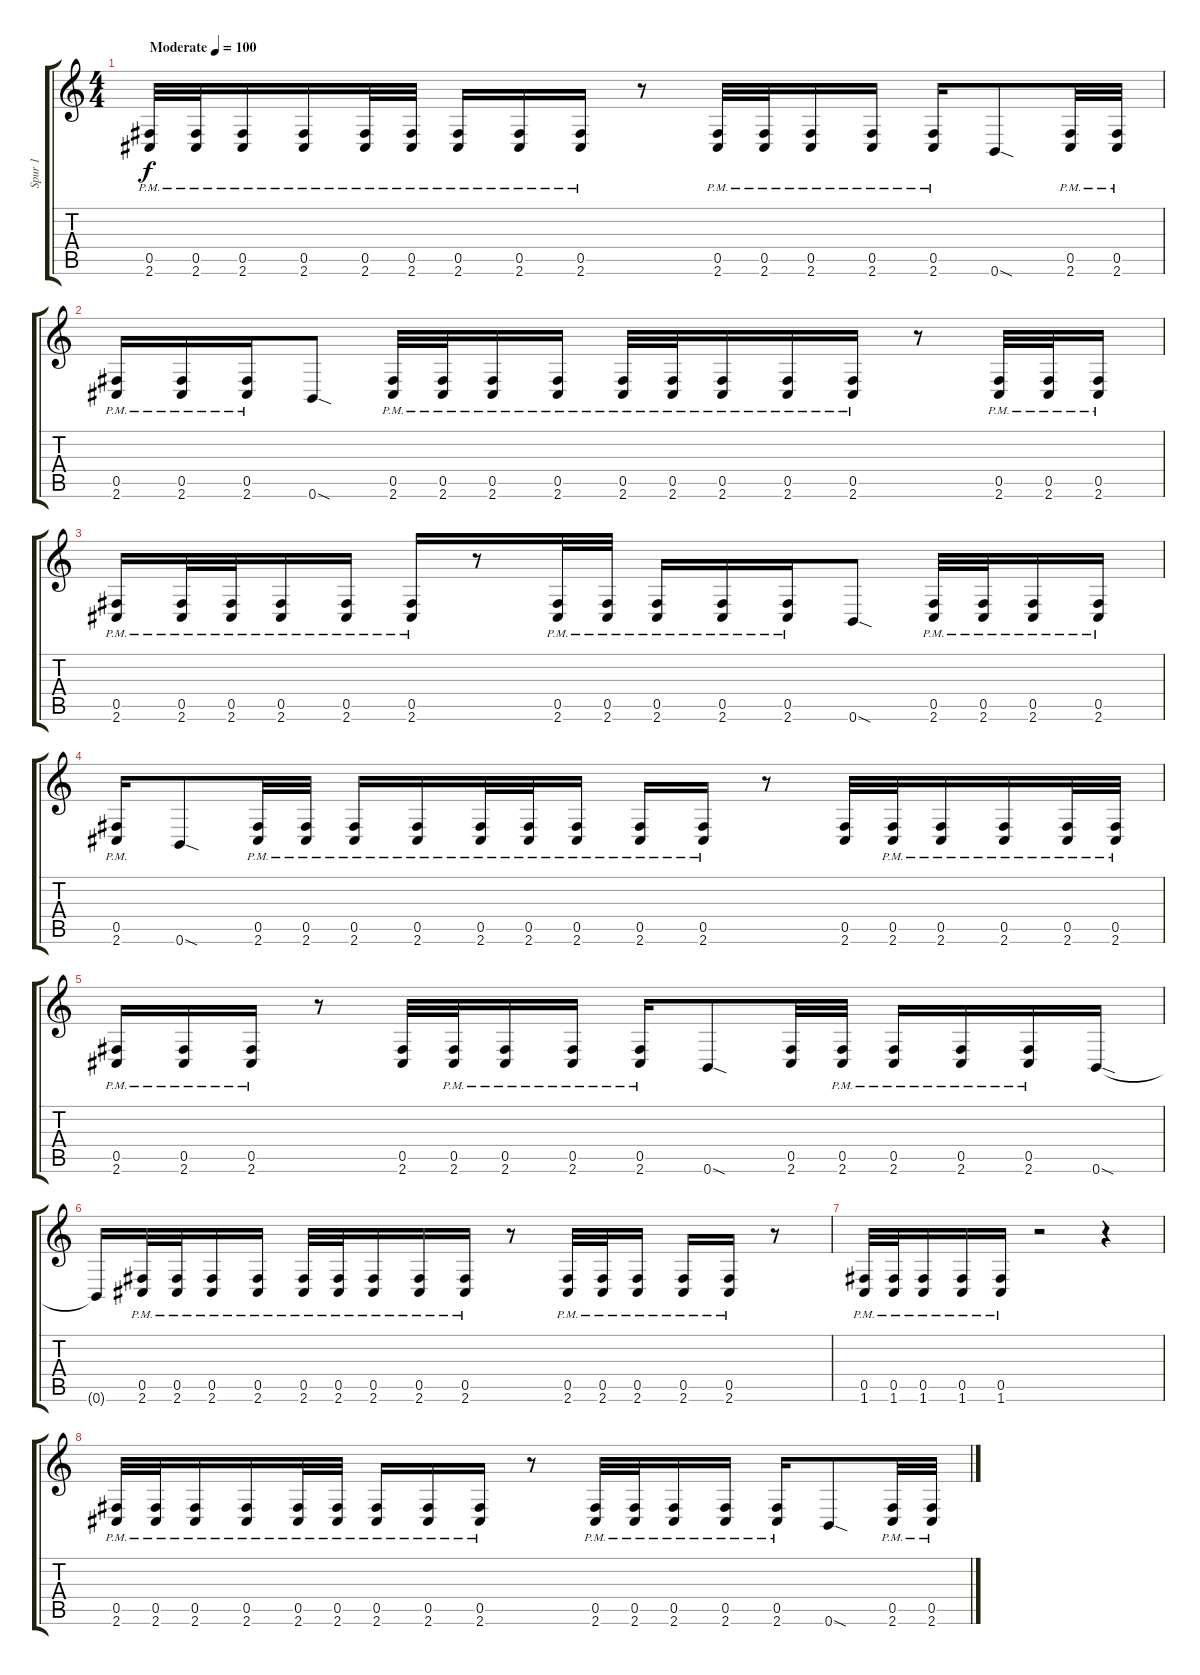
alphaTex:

\track ("Spur 1" "Spur 1") {instrument distortionguitar}
\staff {score tabs}
\tuning (Db4 Ab3 E3 B2 Gb2 B1) {hide}
\ts (4 4)
\tempo (100 "Moderate")
\clef g2
\ks c
(0.5{pm} 2.6{pm}).32{dy f instrument distortionguitar} (0.5{pm} 2.6{pm}).32 (0.5{pm} 2.6{pm}).16 (0.5{pm} 2.6{pm}).16 (0.5{pm} 2.6{pm}).32 (0.5{pm} 2.6{pm}).32 (0.5{pm} 2.6{pm}).16 (0.5{pm} 2.6{pm}).16 (0.5{pm} 2.6{pm}).16 r.8 (0.5{pm} 2.6{pm}).32 (0.5{pm} 2.6{pm}).32 (0.5{pm} 2.6{pm}).16 (0.5{pm} 2.6{pm}).16 (0.5{pm} 2.6{pm}).16 0.6{sod}.8 (0.5{pm} 2.6{pm}).32 (0.5{pm} 2.6{pm}).32 |
(0.5{pm} 2.6{pm}).16 (0.5{pm} 2.6{pm}).16 (0.5{pm} 2.6{pm}).16 0.6{sod}.8 (0.5{pm} 2.6{pm}).32 (0.5{pm} 2.6{pm}).32 (0.5{pm} 2.6{pm}).16 (0.5{pm} 2.6{pm}).16 (0.5{pm} 2.6{pm}).32 (0.5{pm} 2.6{pm}).32 (0.5{pm} 2.6{pm}).16 (0.5{pm} 2.6{pm}).16 (0.5{pm} 2.6{pm}).16 r.8 (0.5{pm} 2.6{pm}).32 (0.5{pm} 2.6{pm}).32 (0.5{pm} 2.6{pm}).16 |
(0.5{pm} 2.6{pm}).16 (0.5{pm} 2.6{pm}).32 (0.5{pm} 2.6{pm}).32 (0.5{pm} 2.6{pm}).16 (0.5{pm} 2.6{pm}).16 (0.5{pm} 2.6{pm}).16 r.8 (0.5{pm} 2.6{pm}).32 (0.5{pm} 2.6{pm}).32 (0.5{pm} 2.6{pm}).16 (0.5{pm} 2.6{pm}).16 (0.5{pm} 2.6{pm}).16 0.6{sod}.8 (0.5{pm} 2.6{pm}).32 (0.5{pm} 2.6{pm}).32 (0.5{pm} 2.6{pm}).16 (0.5{pm} 2.6{pm}).16 |
(0.5{pm} 2.6{pm}).16 0.6{sod}.8 (0.5{pm} 2.6{pm}).32 (0.5{pm} 2.6{pm}).32 (0.5{pm} 2.6{pm}).16 (0.5{pm} 2.6{pm}).16 (0.5{pm} 2.6{pm}).32 (0.5{pm} 2.6{pm}).32 (0.5{pm} 2.6{pm}).16 (0.5{pm} 2.6{pm}).16 (0.5{pm} 2.6{pm}).16 r.8 (0.5 2.6).32 (0.5{pm} 2.6{pm}).32 (0.5{pm} 2.6{pm}).16 (0.5{pm} 2.6{pm}).16 (0.5{pm} 2.6{pm}).32 (0.5{pm} 2.6{pm}).32 |
(0.5{pm} 2.6{pm}).16 (0.5{pm} 2.6{pm}).16 (0.5{pm} 2.6{pm}).16 r.8 (0.5 2.6).32 (0.5{pm} 2.6{pm}).32 (0.5{pm} 2.6{pm}).16 (0.5{pm} 2.6{pm}).16 (0.5{pm} 2.6{pm}).16 0.6{sod}.8 (0.5 2.6).32 (0.5{pm} 2.6{pm}).32 (0.5{pm} 2.6{pm}).16 (0.5{pm} 2.6{pm}).16 (0.5{pm} 2.6{pm}).16 0.6{sod}.16 |
0.6{t}.16 (0.5{pm} 2.6{pm}).32 (0.5{pm} 2.6{pm}).32 (0.5{pm} 2.6{pm}).16 (0.5{pm} 2.6{pm}).16 (0.5{pm} 2.6{pm}).32 (0.5{pm} 2.6{pm}).32 (0.5{pm} 2.6{pm}).16 (0.5{pm} 2.6{pm}).16 (0.5{pm} 2.6{pm}).16 r.8 (0.5{pm} 2.6{pm}).32 (0.5{pm} 2.6{pm}).32 (0.5{pm} 2.6{pm}).16 (0.5{pm} 2.6{pm}).16 (0.5{pm} 2.6{pm}).16 r.8 |
(0.5{pm} 1.6{pm}).32 (0.5{pm} 1.6{pm}).32 (0.5{pm} 1.6{pm}).16 (0.5{pm} 1.6{pm}).16 (0.5{pm} 1.6{pm}).16 r.2 r.4 |
(0.5{pm} 2.6{pm}).32 (0.5{pm} 2.6{pm}).32 (0.5{pm} 2.6{pm}).16 (0.5{pm} 2.6{pm}).16 (0.5{pm} 2.6{pm}).32 (0.5{pm} 2.6{pm}).32 (0.5{pm} 2.6{pm}).16 (0.5{pm} 2.6{pm}).16 (0.5{pm} 2.6{pm}).16 r.8 (0.5{pm} 2.6{pm}).32 (0.5{pm} 2.6{pm}).32 (0.5{pm} 2.6{pm}).16 (0.5{pm} 2.6{pm}).16 (0.5{pm} 2.6{pm}).16 0.6{sod}.8 (0.5{pm} 2.6{pm}).32 (0.5{pm} 2.6{pm}).32
